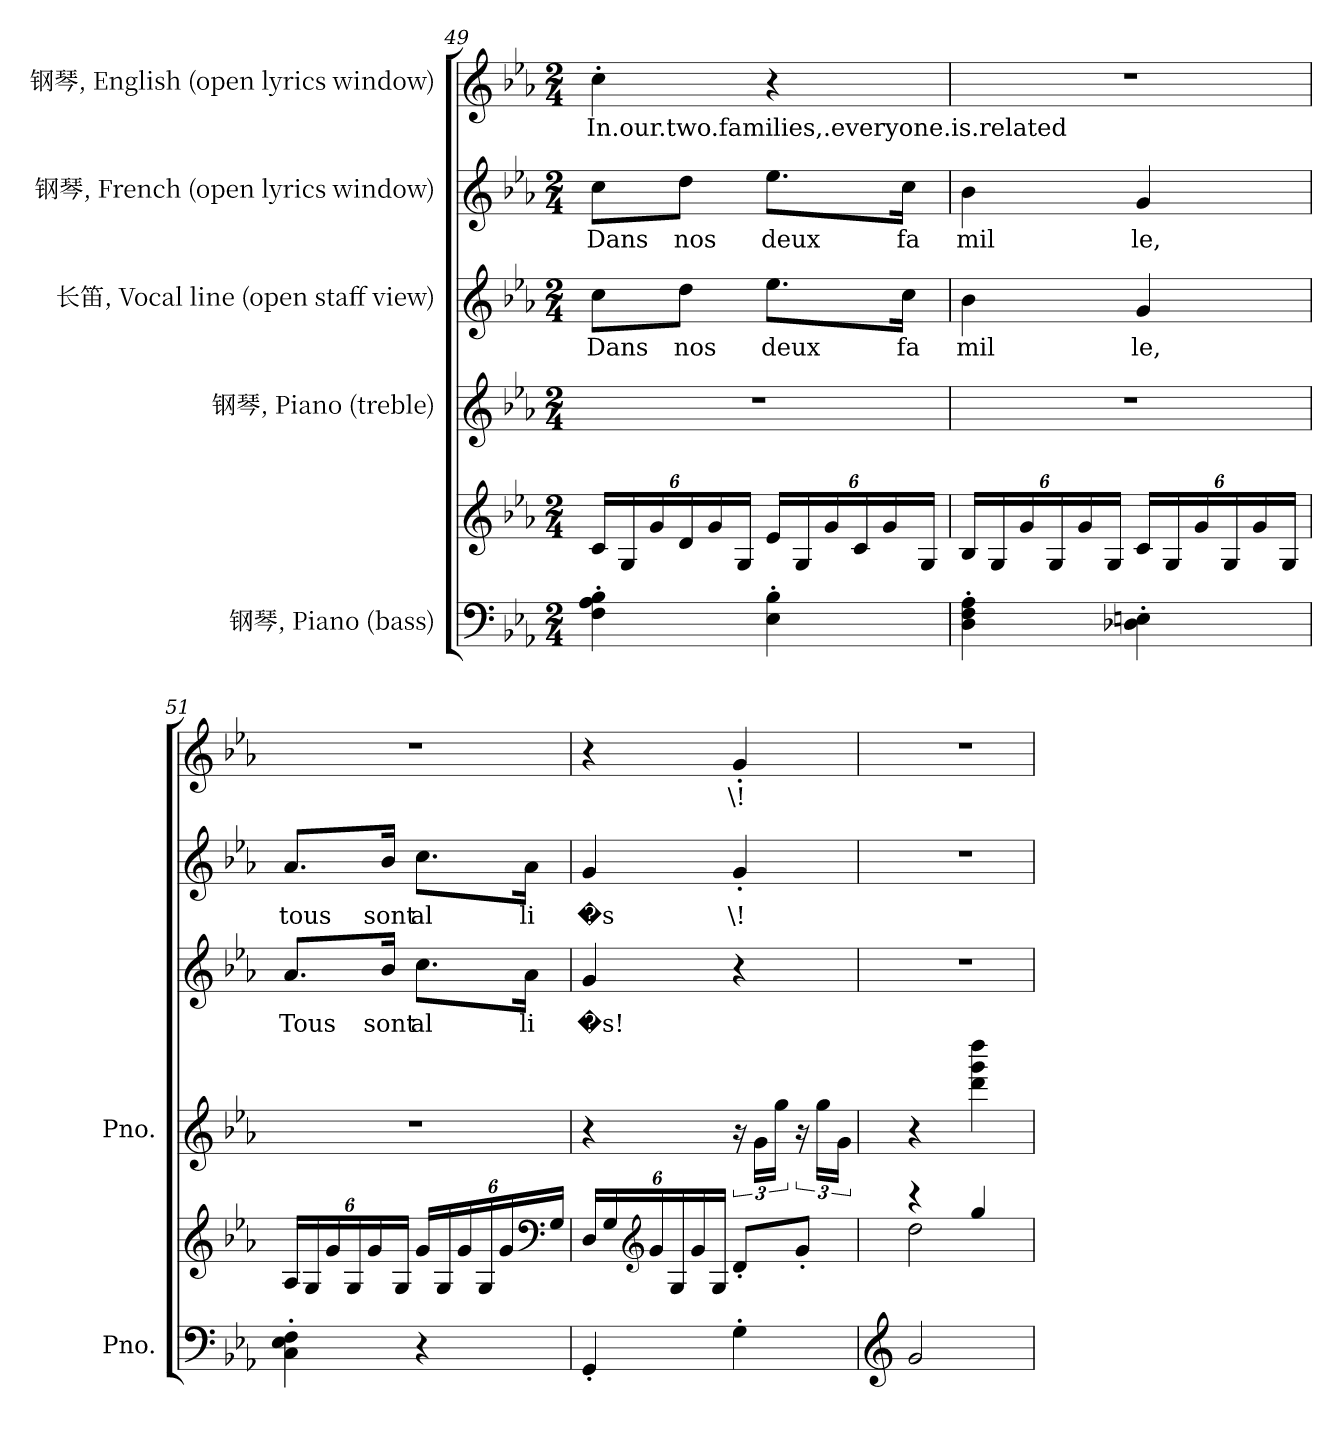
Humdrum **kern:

**kern	**kern	**kern	**kern	**text	**kern	**text	**kern	**text
*part5	*part5	*part4	*part3	*part3	*part2	*part2	*part1	*part1
*staff6	*staff5	*staff4	*staff3	*staff3	*staff2	*staff2	*staff1	*staff1
*I"钢琴, Piano (bass)	*	*I"钢琴, Piano (treble)	*I"长笛, Vocal line (open staff view)	*	*I"钢琴, French (open lyrics window)	*	*I"钢琴, English (open lyrics window)	*
*I'Pno.	*	*I'Pno.	*	*	*	*	*	*
!!LO:LB:g=z
*clefF4	*clefG2	*clefG2	*clefG2	*	*clefG2	*	*clefG2	*
*k[b-e-a-]	*k[b-e-a-]	*k[b-e-a-]	*k[b-e-a-]	*	*k[b-e-a-]	*	*k[b-e-a-]	*
*M2/4	*M2/4	*M2/4	*M2/4	*	*M2/4	*	*M2/4	*
*	*Xbrackettup	*	*	*	*	*	*	*
=49	=49	=49	=49	=49	=49	=49	=49	=49
4F\' 4A-\' 4B-\'	24c/LL	2r	8cc\L	Dans	8cc\L	Dans	4cc'\	In.our.two.families,.everyone.is.related
.	24G/	.	.	.	.	.	.	.
.	24g/	.	.	.	.	.	.	.
.	24d/	.	8dd\J	nos	8dd\J	nos	.	.
.	24g/	.	.	.	.	.	.	.
.	24G/JJ	.	.	.	.	.	.	.
4E-\' 4B-\'	24e-/LL	.	8.ee-\L	deux	8.ee-\L	deux	4r	.
.	24G/	.	.	.	.	.	.	.
.	24g/	.	.	.	.	.	.	.
.	24c/	.	.	.	.	.	.	.
.	24g/	.	.	.	.	.	.	.
.	.	.	16cc\Jk	fa	16cc\Jk	fa	.	.
.	24G/JJ	.	.	.	.	.	.	.
=50	=50	=50	=50	=50	=50	=50	=50	=50
4D\' 4F\' 4A-\'	24B-/LL	2r	4b-\	mil	4b-\	mil	2r	.
.	24G/	.	.	.	.	.	.	.
.	24g/	.	.	.	.	.	.	.
.	24G/	.	.	.	.	.	.	.
.	24g/	.	.	.	.	.	.	.
.	24G/JJ	.	.	.	.	.	.	.
4D-X\' 4En\'	24c/LL	.	4g/	le,	4g/	le,	.	.
.	24G/	.	.	.	.	.	.	.
.	24g/	.	.	.	.	.	.	.
.	24G/	.	.	.	.	.	.	.
.	24g/	.	.	.	.	.	.	.
.	24G/JJ	.	.	.	.	.	.	.
!!LO:PB:g=z
=51	=51	=51	=51	=51	=51	=51	=51	=51
4C\' 4E-\' 4F\'	24A-/LL	2r	8.a-/L	Tous	8.a-/L	tous	2r	.
.	24G/	.	.	.	.	.	.	.
.	24g/	.	.	.	.	.	.	.
.	24G/	.	.	.	.	.	.	.
.	24g/	.	.	.	.	.	.	.
.	.	.	16b-/Jk	sont	16b-/Jk	sont	.	.
.	24G/JJ	.	.	.	.	.	.	.
4r	24g/LL	.	8.cc\L	al	8.cc\L	al	.	.
.	24G/	.	.	.	.	.	.	.
.	24g/	.	.	.	.	.	.	.
.	24G/	.	.	.	.	.	.	.
.	24g/	.	.	.	.	.	.	.
.	.	.	16a-\Jk	li	16a-\Jk	li	.	.
*	*clefF4	*	*	*	*	*	*	*
.	24G/JJ	.	.	.	.	.	.	.
=52	=52	=52	=52	=52	=52	=52	=52	=52
4GG'/	24D/LL	4r	4g/	�s!	4g/	�s	4r	.
.	24G/	.	.	.	.	.	.	.
*	*clefG2	*	*	*	*	*	*	*
.	24g/	.	.	.	.	.	.	.
.	24G/	.	.	.	.	.	.	.
.	24g/	.	.	.	.	.	.	.
.	24G/JJ	.	.	.	.	.	.	.
4G'\	8d'/L	24r	4r	.	4g'/	\!	4g'/	\!
.	.	24g\LL	.	.	.	.	.	.
.	.	24gg\JJ	.	.	.	.	.	.
.	8g'/J	24r	.	.	.	.	.	.
.	.	24gg\LL	.	.	.	.	.	.
.	.	24g\JJ	.	.	.	.	.	.
=53	=53	=53	=53	=53	=53	=53	=53	=53
*clefG2	*	*	*	*	*	*	*	*
*	*^	*	*	*	*	*	*	*
2g/	4r	2dd\	4r	2r	.	2r	.	2r	.
.	4gg/	.	4ddd\ 4ggg\ 4dddd\	.	.	.	.	.	.
*	*v	*v	*	*	*	*	*	*	*
=	=	=	=	=	=	=	=	=
*-	*-	*-	*-	*-	*-	*-	*-	*-
